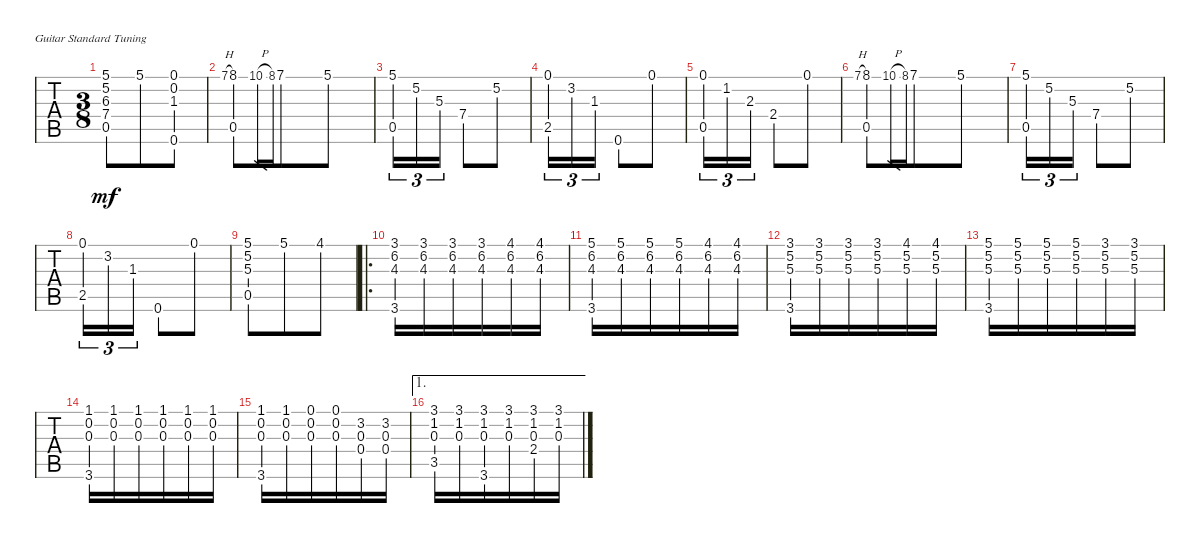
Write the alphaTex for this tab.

\defaultSystemsLayout 4
\bracketExtendMode groupsimilarinstruments
\singleTrackTrackNamePolicy hidden
\multiTrackTrackNamePolicy hidden
\firstSystemTrackNameOrientation horizontal
\otherSystemsTrackNameOrientation horizontal
\track ("Nylon Guitar" "N-Gt") {instrument acousticguitarnylon}
\staff {tabs}
\tuning (E4 B3 G3 D3 A2 E2)
\ts (3 8)
\tempo (120 hide)
\clef g2
\ks a
(5.1 5.2 6.3 7.4 0.5).8{dy mf} 5.1.8 (0.1 0.2 1.3 0.6).8 |
\ks aminor
7.1{h}.8{gr} (0.5 8.1).8 10.1{h}.16{gr} 8.1.16{gr} 7.1.8 5.1.8 |
(5.1 0.5).16{tu (3 2)} 5.2.16{tu (3 2)} 5.3.16{tu (3 2)} 7.4.8 5.2.8 |
(0.1 2.5).16{tu (3 2)} 3.2.16{tu (3 2)} 1.3.16{tu (3 2)} 0.6.8 0.1.8 |
(0.1 0.5).16{tu (3 2)} 1.2.16{tu (3 2)} 2.3.16{tu (3 2)} 2.4.8 0.1.8 |
7.1{h}.8{gr} (0.5 8.1).8 10.1{h}.16{gr} 8.1.16{gr} 7.1.8 5.1.8 |
(5.1 0.5).16{tu (3 2)} 5.2.16{tu (3 2)} 5.3.16{tu (3 2)} 7.4.8 5.2.8 |
(0.1 2.5).16{tu (3 2)} 3.2.16{tu (3 2)} 1.3.16{tu (3 2)} 0.6.8 0.1.8 |
(0.5 5.3 5.1 5.2).8 5.1.8 4.1.8 |
\ro
(3.6 3.1 6.2 4.3).16 (3.1 6.2 4.3).16 (3.1 6.2 4.3).16 (3.1 6.2 4.3).16 (4.1 6.2 4.3).16 (4.1 6.2 4.3).16 |
(3.6 5.1 6.2 4.3).16 (4.3 5.1 6.2).16 (4.3 5.1 6.2).16 (4.3 5.1 6.2).16 (4.3 4.1 6.2).16 (4.3 4.1 6.2).16 |
(3.6 3.1 5.3 5.2).16 (3.1 5.2 5.3).16 (3.1 5.2 5.3).16 (3.1 5.2 5.3).16 (4.1 5.2 5.3).16 (4.1 5.2 5.3).16 |
(3.6 5.1 5.2 5.3).16 (5.1 5.2 5.3).16 (5.1 5.2 5.3).16 (5.1 5.2 5.3).16 (3.1 5.2 5.3).16 (3.1 5.2 5.3).16 |
(1.1 0.2 0.3 3.6).16 (1.1 0.3 0.2).16 (1.1 0.3 0.2).16 (1.1 0.3 0.2).16 (1.1 0.3 0.2).16 (1.1 0.3 0.2).16 |
(1.1 0.2 0.3 3.6).16 (1.1 0.3 0.2).16 (0.1 0.2 0.3).16 (0.1 0.3 0.2).16 (3.2 0.4 0.3).16 (3.2 0.3 0.4).16 |
\ae 1
(3.1 1.2 0.3 3.5).16 (3.1 1.2 0.3).16 (3.1 1.2 0.3 3.6).16 (3.1 1.2 0.3).16 (3.1 1.2 0.3 2.4).16 (3.1 1.2 0.3).16
